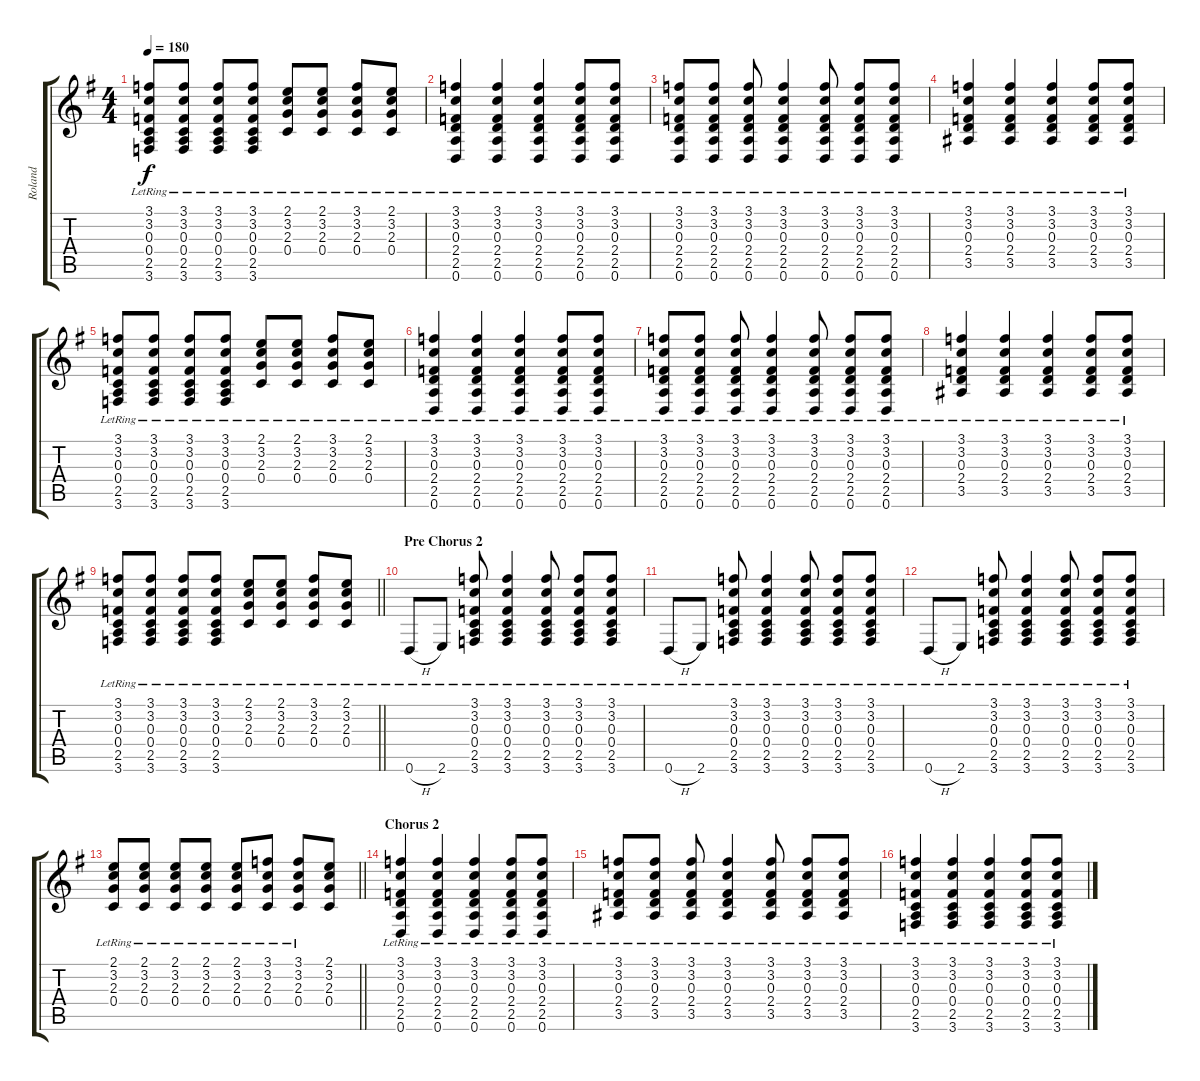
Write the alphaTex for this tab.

\track ("Roland" "Roland") {instrument acousticguitarsteel}
\staff {score tabs}
\tuning (D4 A3 F3 C3 G2 D2) {hide}
\ts (4 4)
\tempo 180
\clef g2
\ks eminor
(3.1{lr} 3.2{lr} 0.3{lr} 0.4{lr} 2.5{lr} 3.6{lr}).8{dy f} (3.1{lr} 3.2{lr} 0.3{lr} 0.4{lr} 2.5{lr} 3.6{lr}).8 (3.1{lr} 3.2{lr} 0.3{lr} 0.4{lr} 2.5{lr} 3.6{lr}).8 (3.1{lr} 3.2{lr} 0.3{lr} 0.4{lr} 2.5{lr} 3.6{lr}).8 (2.1{lr} 3.2{lr} 2.3{lr} 0.4{lr}).8 (2.1{lr} 3.2{lr} 2.3{lr} 0.4{lr}).8 (3.1{lr} 3.2{lr} 2.3{lr} 0.4{lr}).8 (2.1{lr} 3.2{lr} 2.3{lr} 0.4{lr}).8 |
(3.1{lr} 3.2{lr} 0.3{lr} 2.4{lr} 2.5{lr} 0.6{lr}).4 (3.1{lr} 3.2{lr} 0.3{lr} 2.4{lr} 2.5{lr} 0.6{lr}).4 (3.1{lr} 3.2{lr} 0.3{lr} 2.4{lr} 2.5{lr} 0.6{lr}).4 (3.1{lr} 3.2{lr} 0.3{lr} 2.4{lr} 2.5{lr} 0.6{lr}).8 (3.1{lr} 3.2{lr} 0.3{lr} 2.4{lr} 2.5{lr} 0.6{lr}).8 |
(3.1{lr} 3.2{lr} 0.3{lr} 2.4{lr} 2.5{lr} 0.6{lr}).8 (3.1{lr} 3.2{lr} 0.3{lr} 2.4{lr} 2.5{lr} 0.6{lr}).8 (3.1{lr} 3.2{lr} 0.3{lr} 2.4{lr} 2.5{lr} 0.6{lr}).8 (3.1{lr} 3.2{lr} 0.3{lr} 2.4{lr} 2.5{lr} 0.6{lr}).4 (3.1{lr} 3.2{lr} 0.3{lr} 2.4{lr} 2.5{lr} 0.6{lr}).8 (3.1{lr} 3.2{lr} 0.3{lr} 2.4{lr} 2.5{lr} 0.6{lr}).8 (3.1{lr} 3.2{lr} 0.3{lr} 2.4{lr} 2.5{lr} 0.6{lr}).8 |
(3.1{lr} 3.2{lr} 0.3{lr} 2.4{lr} 3.5{lr}).4 (3.1{lr} 3.2{lr} 0.3{lr} 2.4{lr} 3.5{lr}).4 (3.1{lr} 3.2{lr} 0.3{lr} 2.4{lr} 3.5{lr}).4 (3.1{lr} 3.2{lr} 0.3{lr} 2.4{lr} 3.5{lr}).8 (3.1{lr} 3.2{lr} 0.3{lr} 2.4{lr} 3.5{lr}).8 |
(3.1{lr} 3.2{lr} 0.3{lr} 0.4{lr} 2.5{lr} 3.6{lr}).8 (3.1{lr} 3.2{lr} 0.3{lr} 0.4{lr} 2.5{lr} 3.6{lr}).8 (3.1{lr} 3.2{lr} 0.3{lr} 0.4{lr} 2.5{lr} 3.6{lr}).8 (3.1{lr} 3.2{lr} 0.3{lr} 0.4{lr} 2.5{lr} 3.6{lr}).8 (2.1{lr} 3.2{lr} 2.3{lr} 0.4{lr}).8 (2.1{lr} 3.2{lr} 2.3{lr} 0.4{lr}).8 (3.1{lr} 3.2{lr} 2.3{lr} 0.4{lr}).8 (2.1{lr} 3.2{lr} 2.3{lr} 0.4{lr}).8 |
(3.1{lr} 3.2{lr} 0.3{lr} 2.4{lr} 2.5{lr} 0.6{lr}).4 (3.1{lr} 3.2{lr} 0.3{lr} 2.4{lr} 2.5{lr} 0.6{lr}).4 (3.1{lr} 3.2{lr} 0.3{lr} 2.4{lr} 2.5{lr} 0.6{lr}).4 (3.1{lr} 3.2{lr} 0.3{lr} 2.4{lr} 2.5{lr} 0.6{lr}).8 (3.1{lr} 3.2{lr} 0.3{lr} 2.4{lr} 2.5{lr} 0.6{lr}).8 |
(3.1{lr} 3.2{lr} 0.3{lr} 2.4{lr} 2.5{lr} 0.6{lr}).8 (3.1{lr} 3.2{lr} 0.3{lr} 2.4{lr} 2.5{lr} 0.6{lr}).8 (3.1{lr} 3.2{lr} 0.3{lr} 2.4{lr} 2.5{lr} 0.6{lr}).8 (3.1{lr} 3.2{lr} 0.3{lr} 2.4{lr} 2.5{lr} 0.6{lr}).4 (3.1{lr} 3.2{lr} 0.3{lr} 2.4{lr} 2.5{lr} 0.6{lr}).8 (3.1{lr} 3.2{lr} 0.3{lr} 2.4{lr} 2.5{lr} 0.6{lr}).8 (3.1{lr} 3.2{lr} 0.3{lr} 2.4{lr} 2.5{lr} 0.6{lr}).8 |
(3.1{lr} 3.2{lr} 0.3{lr} 2.4{lr} 3.5{lr}).4 (3.1{lr} 3.2{lr} 0.3{lr} 2.4{lr} 3.5{lr}).4 (3.1{lr} 3.2{lr} 0.3{lr} 2.4{lr} 3.5{lr}).4 (3.1{lr} 3.2{lr} 0.3{lr} 2.4{lr} 3.5{lr}).8 (3.1{lr} 3.2{lr} 0.3{lr} 2.4{lr} 3.5{lr}).8 |
\barLineRight lightlight
(3.1{lr} 3.2{lr} 0.3{lr} 0.4{lr} 2.5{lr} 3.6{lr}).8 (3.1{lr} 3.2{lr} 0.3{lr} 0.4{lr} 2.5{lr} 3.6{lr}).8 (3.1{lr} 3.2{lr} 0.3{lr} 0.4{lr} 2.5{lr} 3.6{lr}).8 (3.1{lr} 3.2{lr} 0.3{lr} 0.4{lr} 2.5{lr} 3.6{lr}).8 (2.1{lr} 3.2{lr} 2.3{lr} 0.4{lr}).8 (2.1{lr} 3.2{lr} 2.3{lr} 0.4{lr}).8 (3.1{lr} 3.2{lr} 2.3{lr} 0.4{lr}).8 (2.1{lr} 3.2{lr} 2.3{lr} 0.4{lr}).8 |
\section ("" "Pre Chorus 2")
0.6{h lr}.8 2.6{lr}.8 (3.1{lr} 3.2{lr} 0.3{lr} 0.4{lr} 2.5{lr} 3.6{lr}).8 (3.1{lr} 3.2{lr} 0.3{lr} 0.4{lr} 2.5{lr} 3.6{lr}).4 (3.1{lr} 3.2{lr} 0.3{lr} 0.4{lr} 2.5{lr} 3.6{lr}).8 (3.1{lr} 3.2{lr} 0.3{lr} 0.4{lr} 2.5{lr} 3.6{lr}).8 (3.1{lr} 3.2{lr} 0.3{lr} 0.4{lr} 2.5{lr} 3.6{lr}).8 |
0.6{h lr}.8 2.6{lr}.8 (3.1{lr} 3.2{lr} 0.3{lr} 0.4{lr} 2.5{lr} 3.6{lr}).8 (3.1{lr} 3.2{lr} 0.3{lr} 0.4{lr} 2.5{lr} 3.6{lr}).4 (3.1{lr} 3.2{lr} 0.3{lr} 0.4{lr} 2.5{lr} 3.6{lr}).8 (3.1{lr} 3.2{lr} 0.3{lr} 0.4{lr} 2.5{lr} 3.6{lr}).8 (3.1{lr} 3.2{lr} 0.3{lr} 0.4{lr} 2.5{lr} 3.6{lr}).8 |
0.6{h lr}.8 2.6{lr}.8 (3.1{lr} 3.2{lr} 0.3{lr} 0.4{lr} 2.5{lr} 3.6{lr}).8 (3.1{lr} 3.2{lr} 0.3{lr} 0.4{lr} 2.5{lr} 3.6{lr}).4 (3.1{lr} 3.2{lr} 0.3{lr} 0.4{lr} 2.5{lr} 3.6{lr}).8 (3.1{lr} 3.2{lr} 0.3{lr} 0.4{lr} 2.5{lr} 3.6{lr}).8 (3.1{lr} 3.2{lr} 0.3{lr} 0.4{lr} 2.5{lr} 3.6{lr}).8 |
\barLineRight lightlight
(2.1{lr} 3.2{lr} 2.3{lr} 0.4{lr}).8 (2.1{lr} 3.2{lr} 2.3{lr} 0.4{lr}).8 (2.1{lr} 3.2{lr} 2.3{lr} 0.4{lr}).8 (2.1{lr} 3.2{lr} 2.3{lr} 0.4{lr}).8 (2.1{lr} 3.2{lr} 2.3{lr} 0.4{lr}).8 (3.1{lr} 3.2{lr} 2.3{lr} 0.4{lr}).8 (3.1{lr} 3.2{lr} 2.3{lr} 0.4{lr}).8 (2.1 3.2 2.3 0.4).8 |
\section ("" "Chorus 2")
(3.1{lr} 3.2{lr} 0.3{lr} 2.4{lr} 2.5{lr} 0.6{lr}).4 (3.1{lr} 3.2{lr} 0.3{lr} 2.4{lr} 2.5{lr} 0.6{lr}).4 (3.1{lr} 3.2{lr} 0.3{lr} 2.4{lr} 2.5{lr} 0.6{lr}).4 (3.1{lr} 3.2{lr} 0.3{lr} 2.4{lr} 2.5{lr} 0.6{lr}).8 (3.1{lr} 3.2{lr} 0.3{lr} 2.4{lr} 2.5{lr} 0.6{lr}).8 |
(3.1{lr} 3.2{lr} 0.3{lr} 2.4{lr} 3.5{lr}).8 (3.1{lr} 3.2{lr} 0.3{lr} 2.4{lr} 3.5{lr}).8 (3.1{lr} 3.2{lr} 0.3{lr} 2.4{lr} 3.5{lr}).8 (3.1{lr} 3.2{lr} 0.3{lr} 2.4{lr} 3.5{lr}).4 (3.1{lr} 3.2{lr} 0.3{lr} 2.4{lr} 3.5{lr}).8 (3.1{lr} 3.2{lr} 0.3{lr} 2.4{lr} 3.5{lr}).8 (3.1{lr} 3.2{lr} 0.3{lr} 2.4{lr} 3.5{lr}).8 |
(3.1{lr} 3.2{lr} 0.3{lr} 0.4{lr} 2.5{lr} 3.6{lr}).4 (3.1{lr} 3.2{lr} 0.3{lr} 0.4{lr} 2.5{lr} 3.6{lr}).4 (3.1{lr} 3.2{lr} 0.3{lr} 0.4{lr} 2.5{lr} 3.6{lr}).4 (3.1{lr} 3.2{lr} 0.3{lr} 0.4{lr} 2.5{lr} 3.6{lr}).8 (3.1{lr} 3.2{lr} 0.3{lr} 0.4{lr} 2.5{lr} 3.6{lr}).8
